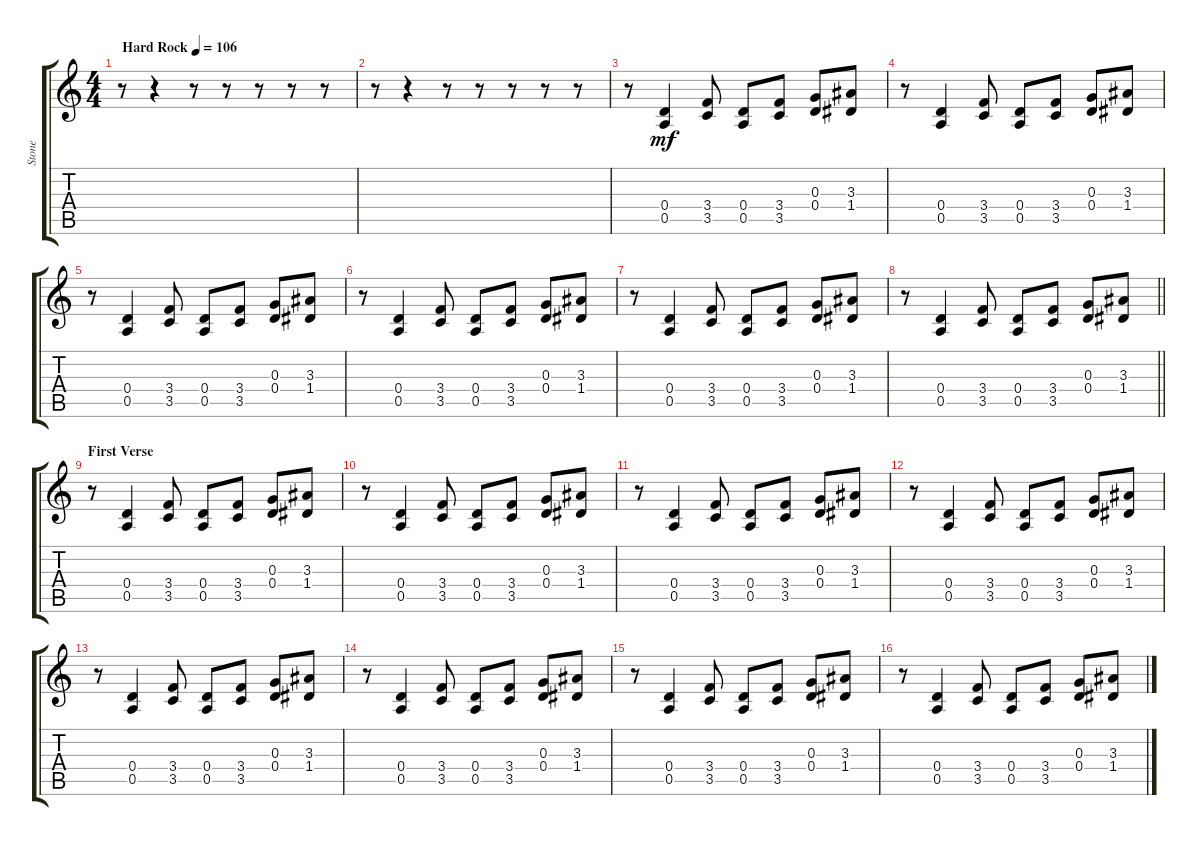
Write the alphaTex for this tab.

\track ("Stone" "Stone") {instrument distortionguitar}
\staff {score tabs}
\tuning (E4 B3 G3 D3 A2 E2) {hide}
\ts (4 4)
\tempo (106 "Hard Rock")
\clef g2
\ks c
r.8{dy mf instrument distortionguitar} r.4 r.8 r.8 r.8 r.8 r.8 |
r.8 r.4 r.8 r.8 r.8 r.8 r.8 |
r.8 (0.4 0.5).4 (3.4 3.5).8 (0.4 0.5).8 (3.4 3.5).8 (0.3 0.4).8 (3.3 1.4).8 |
r.8 (0.4 0.5).4 (3.4 3.5).8 (0.4 0.5).8 (3.4 3.5).8 (0.3 0.4).8 (3.3 1.4).8 |
r.8 (0.4 0.5).4 (3.4 3.5).8 (0.4 0.5).8 (3.4 3.5).8 (0.3 0.4).8 (3.3 1.4).8 |
r.8 (0.4 0.5).4 (3.4 3.5).8 (0.4 0.5).8 (3.4 3.5).8 (0.3 0.4).8 (3.3 1.4).8 |
r.8 (0.4 0.5).4 (3.4 3.5).8 (0.4 0.5).8 (3.4 3.5).8 (0.3 0.4).8 (3.3 1.4).8 |
\barLineRight lightlight
r.8 (0.4 0.5).4 (3.4 3.5).8 (0.4 0.5).8 (3.4 3.5).8 (0.3 0.4).8 (3.3 1.4).8 |
\section ("" "First Verse")
r.8 (0.4 0.5).4 (3.4 3.5).8 (0.4 0.5).8 (3.4 3.5).8 (0.3 0.4).8 (3.3 1.4).8 |
r.8 (0.4 0.5).4 (3.4 3.5).8 (0.4 0.5).8 (3.4 3.5).8 (0.3 0.4).8 (3.3 1.4).8 |
r.8 (0.4 0.5).4 (3.4 3.5).8 (0.4 0.5).8 (3.4 3.5).8 (0.3 0.4).8 (3.3 1.4).8 |
r.8 (0.4 0.5).4 (3.4 3.5).8 (0.4 0.5).8 (3.4 3.5).8 (0.3 0.4).8 (3.3 1.4).8 |
r.8 (0.4 0.5).4 (3.4 3.5).8 (0.4 0.5).8 (3.4 3.5).8 (0.3 0.4).8 (3.3 1.4).8 |
r.8 (0.4 0.5).4 (3.4 3.5).8 (0.4 0.5).8 (3.4 3.5).8 (0.3 0.4).8 (3.3 1.4).8 |
r.8 (0.4 0.5).4 (3.4 3.5).8 (0.4 0.5).8 (3.4 3.5).8 (0.3 0.4).8 (3.3 1.4).8 |
r.8 (0.4 0.5).4 (3.4 3.5).8 (0.4 0.5).8 (3.4 3.5).8 (0.3 0.4).8 (3.3 1.4).8
